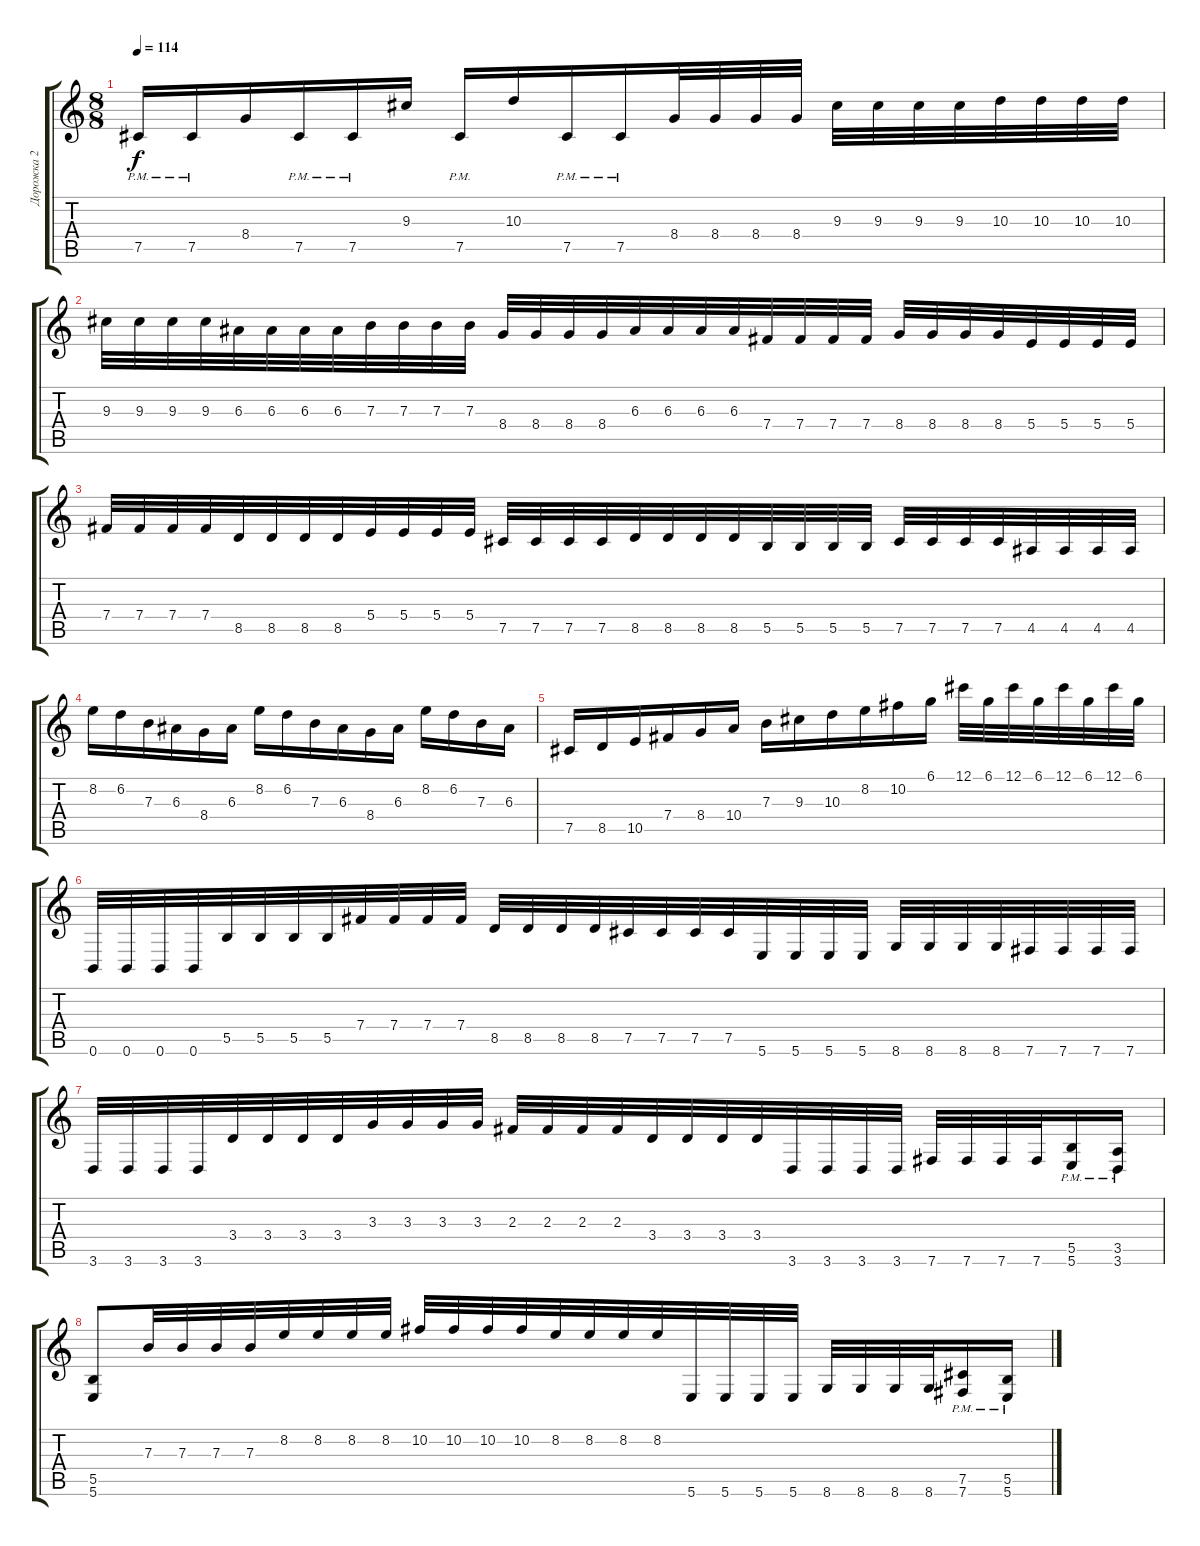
\track ("Дорожка 2" "Дорожка 2") {instrument distortionguitar}
\staff {score tabs}
\tuning (Db4 Ab3 E3 B2 Gb2 B1) {hide}
\ts (8 8)
\tempo 114
\clef g2
\ks c
7.5{pm}.16{dy f} 7.5{pm}.16 8.4.16 7.5{pm}.16 7.5{pm}.16 9.3.16 7.5{pm}.16 10.3.16 7.5{pm}.16 7.5{pm}.16 8.4.32 8.4.32 8.4.32 8.4.32 9.3.32 9.3.32 9.3.32 9.3.32 10.3.32 10.3.32 10.3.32 10.3.32 |
9.3.32 9.3.32 9.3.32 9.3.32 6.3.32 6.3.32 6.3.32 6.3.32 7.3.32 7.3.32 7.3.32 7.3.32 8.4.32 8.4.32 8.4.32 8.4.32 6.3.32 6.3.32 6.3.32 6.3.32 7.4.32 7.4.32 7.4.32 7.4.32 8.4.32 8.4.32 8.4.32 8.4.32 5.4.32 5.4.32 5.4.32 5.4.32 |
7.4.32 7.4.32 7.4.32 7.4.32 8.5.32 8.5.32 8.5.32 8.5.32 5.4.32 5.4.32 5.4.32 5.4.32 7.5.32 7.5.32 7.5.32 7.5.32 8.5.32 8.5.32 8.5.32 8.5.32 5.5.32 5.5.32 5.5.32 5.5.32 7.5.32 7.5.32 7.5.32 7.5.32 4.5.32 4.5.32 4.5.32 4.5.32 |
8.2.16 6.2.16 7.3.16 6.3.16 8.4.16 6.3.16 8.2.16 6.2.16 7.3.16 6.3.16 8.4.16 6.3.16 8.2.16 6.2.16 7.3.16 6.3.16 |
7.5.16 8.5.16 10.5.16 7.4.16 8.4.16 10.4.16 7.3.16 9.3.16 10.3.16 8.2.16 10.2.16 6.1.16 12.1.32 6.1.32 12.1.32 6.1.32 12.1.32 6.1.32 12.1.32 6.1.32 |
0.6.32 0.6.32 0.6.32 0.6.32 5.5.32 5.5.32 5.5.32 5.5.32 7.4.32 7.4.32 7.4.32 7.4.32 8.5.32 8.5.32 8.5.32 8.5.32 7.5.32 7.5.32 7.5.32 7.5.32 5.6.32 5.6.32 5.6.32 5.6.32 8.6.32 8.6.32 8.6.32 8.6.32 7.6.32 7.6.32 7.6.32 7.6.32 |
3.6.32 3.6.32 3.6.32 3.6.32 3.4.32 3.4.32 3.4.32 3.4.32 3.3.32 3.3.32 3.3.32 3.3.32 2.3.32 2.3.32 2.3.32 2.3.32 3.4.32 3.4.32 3.4.32 3.4.32 3.6.32 3.6.32 3.6.32 3.6.32 7.6.32 7.6.32 7.6.32 7.6.32 (5.5{pm} 5.6).16 (3.5{pm} 3.6).16 |
(5.5 5.6).8 7.3.32 7.3.32 7.3.32 7.3.32 8.2.32 8.2.32 8.2.32 8.2.32 10.2.32 10.2.32 10.2.32 10.2.32 8.2.32 8.2.32 8.2.32 8.2.32 5.6.32 5.6.32 5.6.32 5.6.32 8.6.32 8.6.32 8.6.32 8.6.32 (7.5{pm} 7.6).16 (5.5{pm} 5.6).16
